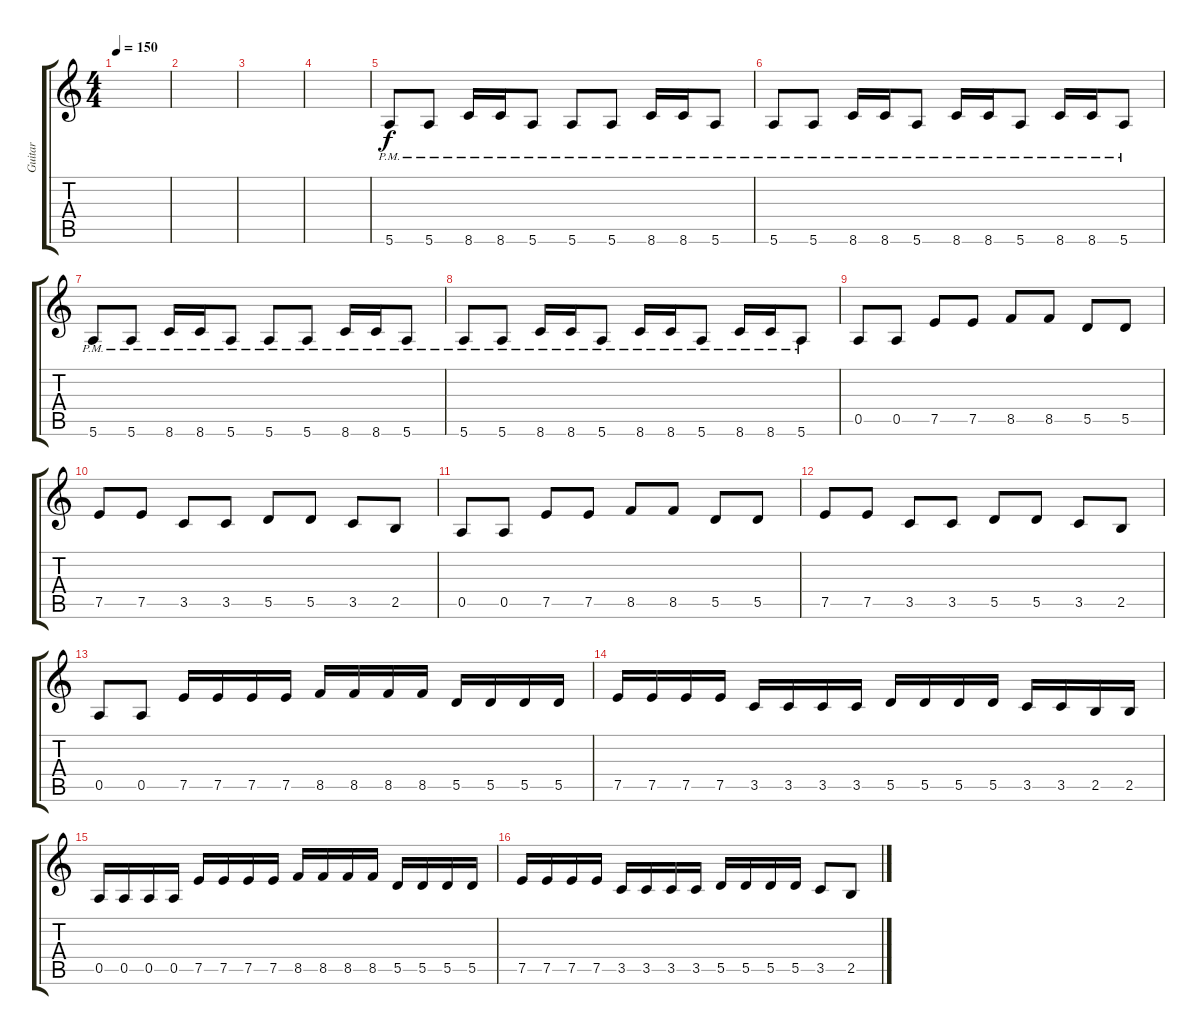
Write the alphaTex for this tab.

\track ("Guitar" "Guitar") {instrument distortionguitar}
\staff {score tabs}
\tuning (E4 B3 G3 D3 A2 E2) {hide}
\ts (4 4)
\tempo 150
\clef g2
\ks c
|
|
|
|
5.6{pm}.8 5.6{pm}.8 8.6{pm}.16 8.6{pm}.16 5.6{pm}.8 5.6{pm}.8 5.6{pm}.8 8.6{pm}.16 8.6{pm}.16 5.6{pm}.8 |
5.6{pm}.8 5.6{pm}.8 8.6{pm}.16 8.6{pm}.16 5.6{pm}.8 8.6{pm}.16 8.6{pm}.16 5.6{pm}.8 8.6{pm}.16 8.6{pm}.16 5.6{pm}.8 |
5.6{pm}.8 5.6{pm}.8 8.6{pm}.16 8.6{pm}.16 5.6{pm}.8 5.6{pm}.8 5.6{pm}.8 8.6{pm}.16 8.6{pm}.16 5.6{pm}.8 |
5.6{pm}.8 5.6{pm}.8 8.6{pm}.16 8.6{pm}.16 5.6{pm}.8 8.6{pm}.16 8.6{pm}.16 5.6{pm}.8 8.6{pm}.16 8.6{pm}.16 5.6{pm}.8 |
0.5.8 0.5.8 7.5.8 7.5.8 8.5.8 8.5.8 5.5.8 5.5.8 |
7.5.8 7.5.8 3.5.8 3.5.8 5.5.8 5.5.8 3.5.8 2.5.8 |
0.5.8 0.5.8 7.5.8 7.5.8 8.5.8 8.5.8 5.5.8 5.5.8 |
7.5.8 7.5.8 3.5.8 3.5.8 5.5.8 5.5.8 3.5.8 2.5.8 |
0.5.8 0.5.8 7.5.16 7.5.16 7.5.16 7.5.16 8.5.16 8.5.16 8.5.16 8.5.16 5.5.16 5.5.16 5.5.16 5.5.16 |
7.5.16 7.5.16 7.5.16 7.5.16 3.5.16 3.5.16 3.5.16 3.5.16 5.5.16 5.5.16 5.5.16 5.5.16 3.5.16 3.5.16 2.5.16 2.5.16 |
0.5.16 0.5.16 0.5.16 0.5.16 7.5.16 7.5.16 7.5.16 7.5.16 8.5.16 8.5.16 8.5.16 8.5.16 5.5.16 5.5.16 5.5.16 5.5.16 |
7.5.16 7.5.16 7.5.16 7.5.16 3.5.16 3.5.16 3.5.16 3.5.16 5.5.16 5.5.16 5.5.16 5.5.16 3.5.8 2.5.8
